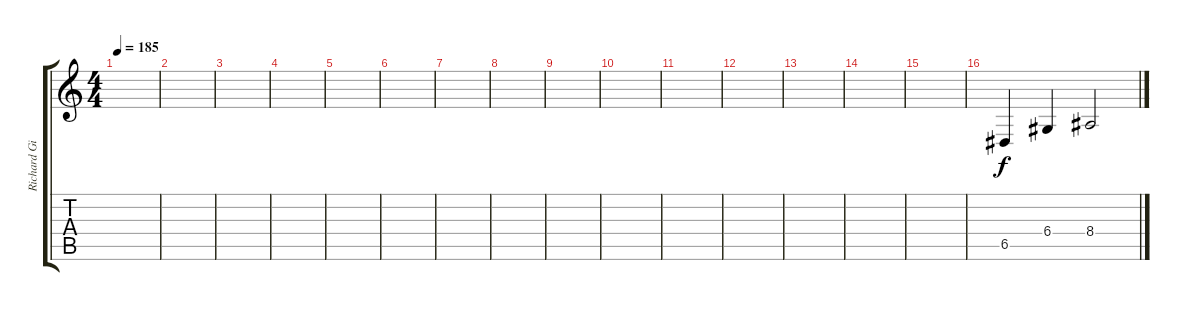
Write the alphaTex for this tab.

\track ("Richard Gibbs" "Richard Gi") {instrument glockenspiel}
\staff {score tabs}
\tuning (E4 B3 G3 D3 A2 E2) {hide}
\ts (4 4)
\tempo 185
\clef g2
\ks c
|
|
|
|
|
|
|
|
|
|
|
|
|
|
|
6.5.4 6.4.4 8.4.2
